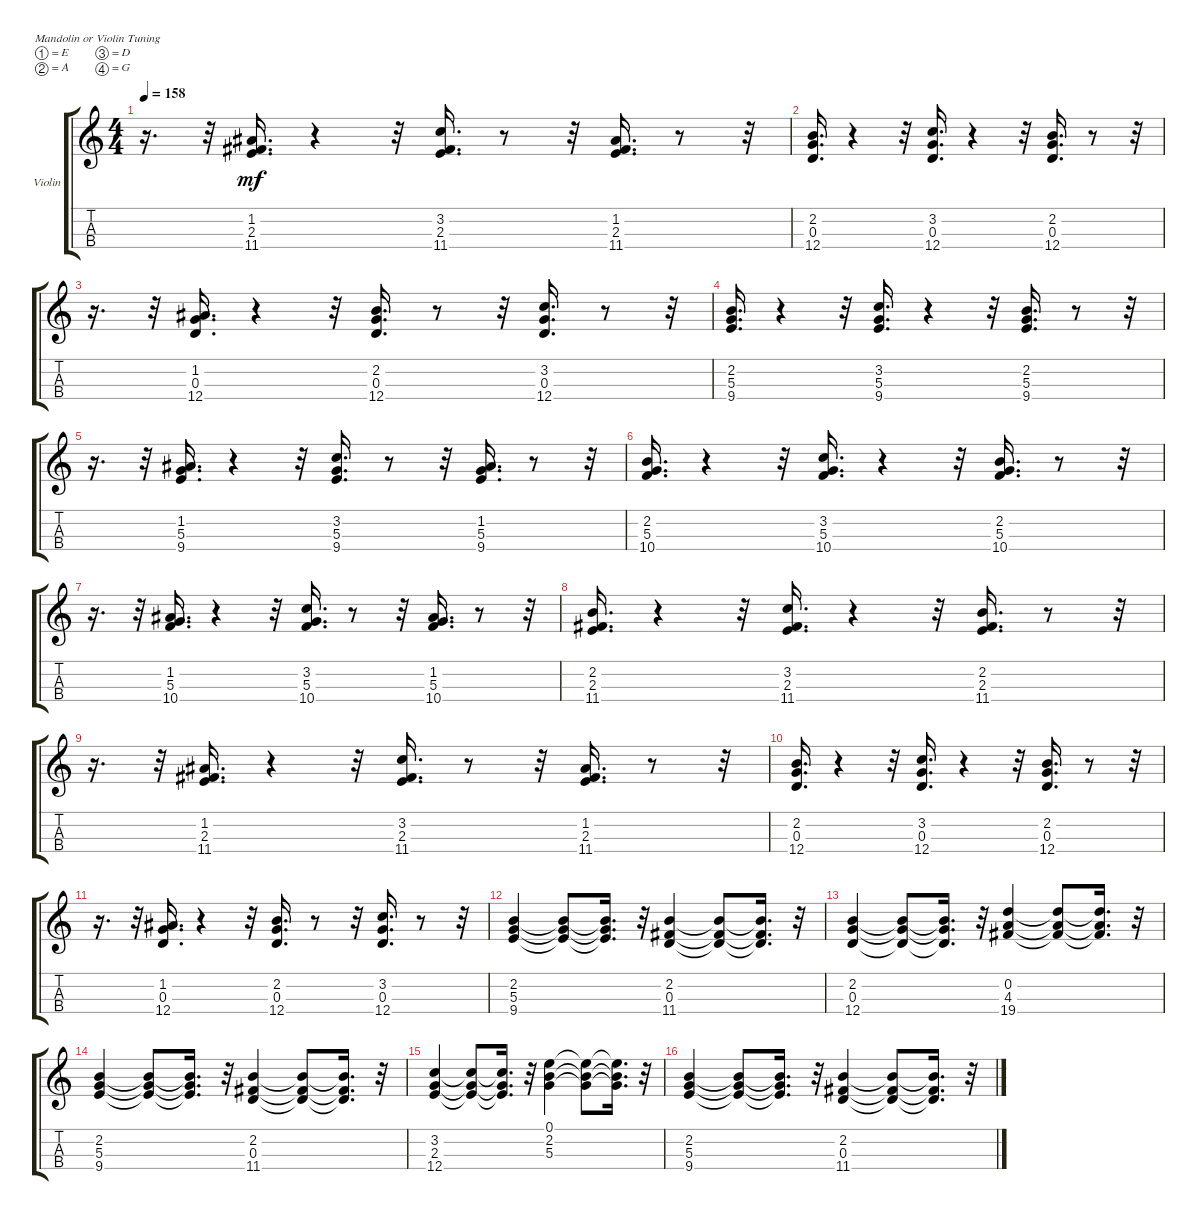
\bracketExtendMode groupsimilarinstruments
\firstSystemTrackNameOrientation horizontal
\otherSystemsTrackNameOrientation horizontal
\track ("" "Violin") {instrument violin}
\staff {score tabs}
\tuning (E5 A4 D4 G3)
\ts (4 4)
\tempo 158
\clef g2
\ks c
r.16{d dy mf} r.32 (2.3 11.4 1.2).16{d} r.4 r.32 (2.3 11.4 3.2).16{d} r.8 r.32 (2.3 11.4 1.2).16{d} r.8 r.32 |
(0.3 12.4 2.2).16{d} r.4 r.32 (0.3 12.4 3.2).16{d} r.4 r.32 (0.3 2.2 12.4).16{d} r.8 r.32 |
r.16{d} r.32 (0.3 12.4 1.2).16{d} r.4 r.32 (0.3 2.2 12.4).16{d} r.8 r.32 (0.3 3.2 12.4).16{d} r.8 r.32 |
(5.3 9.4 2.2).16{d} r.4 r.32 (5.3 9.4 3.2).16{d} r.4 r.32 (5.3 9.4 2.2).16{d} r.8 r.32 |
r.16{d} r.32 (5.3 9.4 1.2).16{d} r.4 r.32 (5.3 9.4 3.2).16{d} r.8 r.32 (5.3 9.4 1.2).16{d} r.8 r.32 |
(5.3 10.4 2.2).16{d} r.4 r.32 (5.3 10.4 3.2).16{d} r.4 r.32 (5.3 10.4 2.2).16{d} r.8 r.32 |
r.16{d} r.32 (5.3 10.4 1.2).16{d} r.4 r.32 (5.3 10.4 3.2).16{d} r.8 r.32 (5.3 10.4 1.2).16{d} r.8 r.32 |
(2.3 11.4 2.2).16{d} r.4 r.32 (2.3 11.4 3.2).16{d} r.4 r.32 (2.3 2.2 11.4).16{d} r.8 r.32 |
r.16{d} r.32 (2.3 11.4 1.2).16{d} r.4 r.32 (2.3 11.4 3.2).16{d} r.8 r.32 (2.3 11.4 1.2).16{d} r.8 r.32 |
(0.3 12.4 2.2).16{d} r.4 r.32 (0.3 12.4 3.2).16{d} r.4 r.32 (0.3 2.2 12.4).16{d} r.8 r.32 |
r.16{d} r.32 (0.3 12.4 1.2).16{d} r.4 r.32 (0.3 2.2 12.4).16{d} r.8 r.32 (0.3 3.2 12.4).16{d} r.8 r.32 |
(2.2 5.3 9.4).4 (2.2{t} 5.3{t} 9.4{t}).8 (2.2{t} 5.3{t} 9.4{t}).16{d} r.32 (0.3 11.4 2.2).4 (0.3{t} 11.4{t} 2.2{t}).8 (0.3{t} 11.4{t} 2.2{t}).16{d} r.32 |
(2.2 0.3 12.4).4 (2.2{t} 0.3{t} 12.4{t}).8 (2.2{t} 0.3{t} 12.4{t}).16{d} r.32 (4.3 0.2 19.4).4 (4.3{t} 0.2{t} 19.4{t}).8 (4.3{t} 0.2{t} 19.4{t}).16{d} r.32 |
(2.2 5.3 9.4).4 (2.2{t} 5.3{t} 9.4{t}).8 (2.2{t} 5.3{t} 9.4{t}).16{d} r.32 (0.3 11.4 2.2).4 (0.3{t} 11.4{t} 2.2{t}).8 (0.3{t} 11.4{t} 2.2{t}).16{d} r.32 |
(2.3 12.4 3.2).4 (2.3{t} 12.4{t} 3.2{t}).8 (2.3{t} 12.4{t} 3.2{t}).16{d} r.32 (5.3 2.2 0.1).4 (5.3{t} 2.2{t} 0.1{t}).8 (5.3{t} 2.2{t} 0.1{t}).16{d} r.32 |
(2.2 5.3 9.4).4 (2.2{t} 5.3{t} 9.4{t}).8 (2.2{t} 5.3{t} 9.4{t}).16{d} r.32 (0.3 11.4 2.2).4 (0.3{t} 11.4{t} 2.2{t}).8 (0.3{t} 11.4{t} 2.2{t}).16{d} r.32
